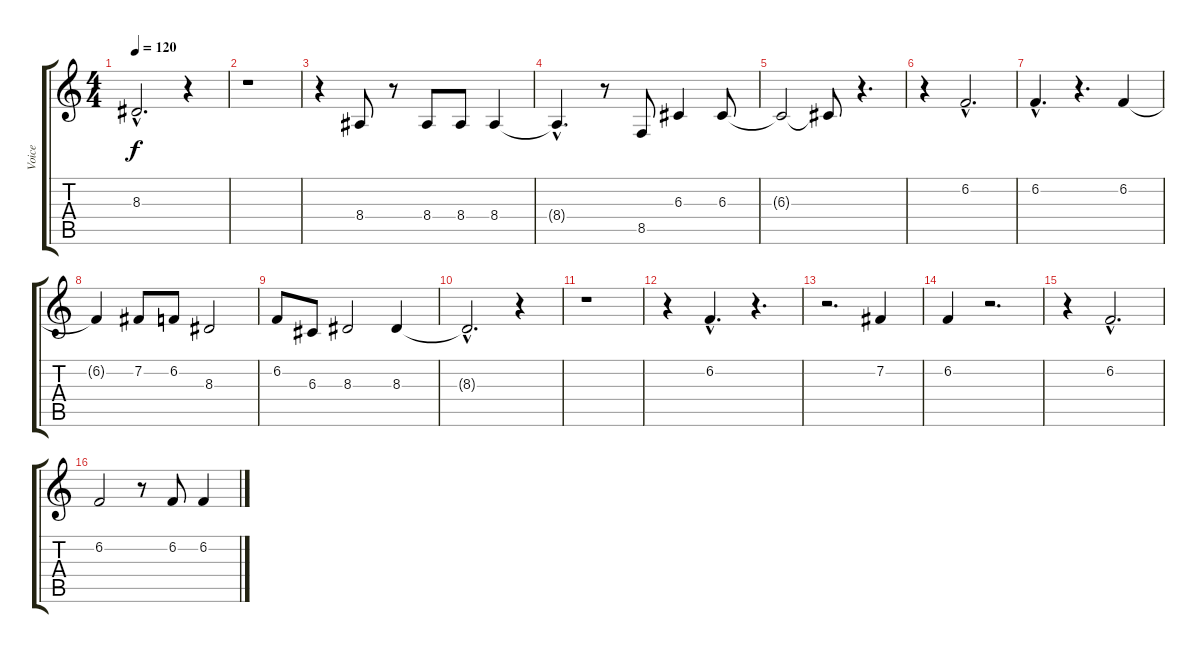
\track ("Voice" "Voice") {instrument oboe}
\staff {score tabs}
\tuning (E4 B3 G3 D3 A2 E2) {hide}
\ts (4 4)
\tempo 120
\clef g2
\ks c
8.3{hac t}.2{d dy f} r.4 |
r.1 |
r.4 8.4.8 r.8 8.4.8 8.4.8 8.4.4 |
8.4{hac t}.4{d} r.8 8.5.8 6.3.4 6.3.8 |
6.3{t}.2 6.3{t}.8 r.4{d} |
r.4 6.2{hac}.2{d} |
6.2{hac}.4{d} r.4{d} 6.2.4 |
6.2{t}.4 7.2.8 6.2.8 8.3.2 |
6.2.8 6.3.8 8.3.2 8.3.4 |
8.3{hac t}.2{d} r.4 |
r.1 |
r.4 6.2{hac}.4{d} r.4{d} |
r.2{d} 7.2.4 |
6.2.4 r.2{d} |
r.4 6.2{hac}.2{d} |
6.2.2 r.8 6.2.8 6.2.4
